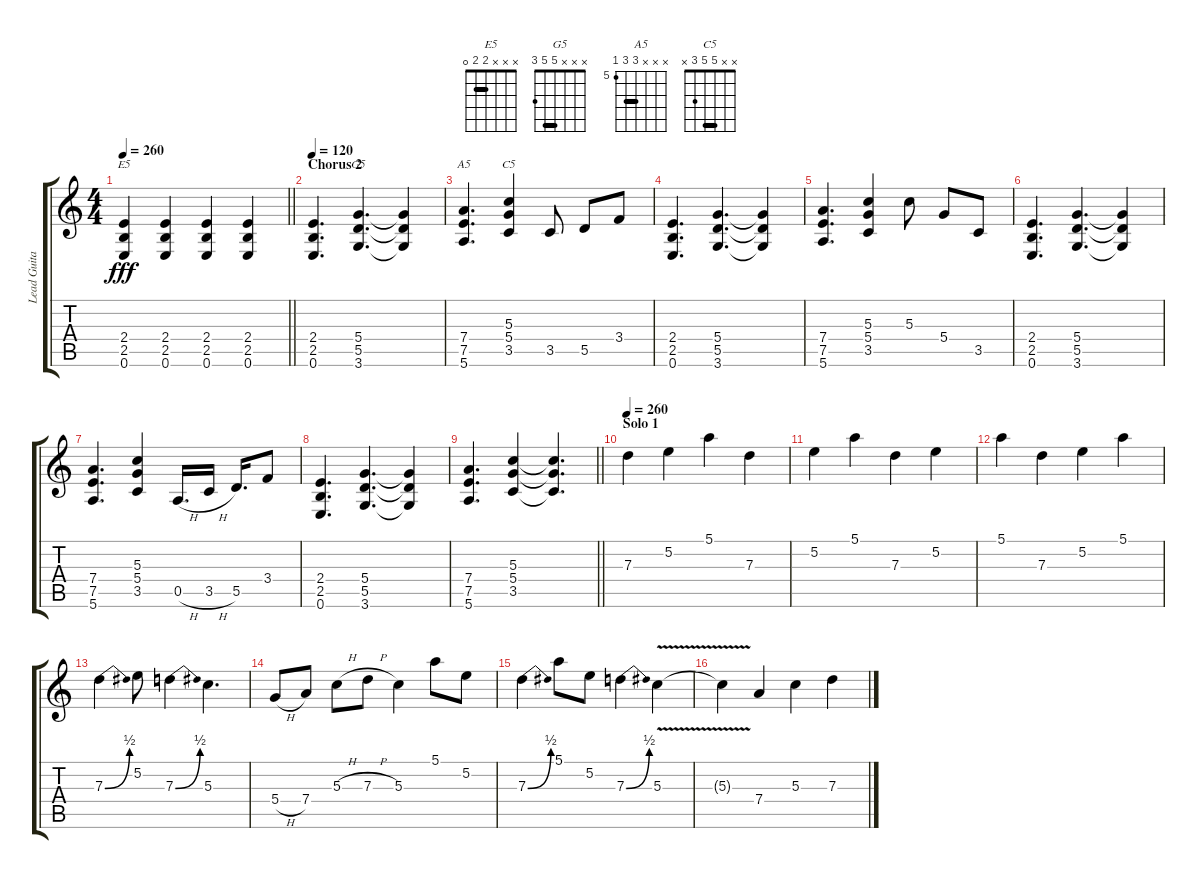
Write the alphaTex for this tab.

\track ("Lead Guitar" "Lead Guita") {instrument distortionguitar}
\staff {score tabs}
\tuning (E4 B3 G3 D3 A2 E2) {hide}
\chord ("E5" x x x 2 2 0) {barre 2}
\chord ("G5" x x x 5 5 3) {barre 5}
\chord ("A5" x x x 7 7 5) {firstfret 5 barre 7}
\chord ("C5" x x 5 5 3 x) {barre 5}
\ts (4 4)
\tempo 260
\clef g2
\barLineRight lightlight
\ks c
(2.4 2.5 0.6).4{ch "E5" dy fff} (2.4 2.5 0.6).4 (2.4 2.5 0.6).4 (2.4 2.5 0.6).4 |
\section ("" "Chorus 2")
\tempo 120
(2.4 2.5 0.6).4{d volume 10 instrument distortionguitar} (5.4 5.5 3.6).4{d ch "G5"} (5.4{t} 5.5{t} 3.6{t}).4 |
(7.4 7.5 5.6).4{d ch "A5"} (5.3 5.4 3.5).4{ch "C5"} 3.5.8 5.5.8 3.4.8 |
(2.4 2.5 0.6).4{d} (5.4 5.5 3.6).4{d} (5.4{t} 5.5{t} 3.6{t}).4 |
(7.4 7.5 5.6).4{d} (5.3 5.4 3.5).4 5.3.8 5.4.8 3.5.8 |
(2.4 2.5 0.6).4{d} (5.4 5.5 3.6).4{d} (5.4{t} 5.5{t} 3.6{t}).4 |
(7.4 7.5 5.6).4{d} (5.3 5.4 3.5).4 0.5{h}.16{d} 3.5{h}.16 5.5.16{d} 3.4.8 |
(2.4 2.5 0.6).4{d} (5.4 5.5 3.6).4{d} (5.4{t} 5.5{t} 3.6{t}).4 |
\barLineRight lightlight
(7.4 7.5 5.6).4{d} (5.3 5.4 3.5).4 (5.3{t} 5.4{t} 3.5{t}).4{d} |
\section ("" "Solo 1")
\tempo 260
7.3.4 5.2.4 5.1.4 7.3.4 |
5.2.4 5.1.4 7.3.4 5.2.4 |
5.1.4 7.3.4 5.2.4 5.1.4 |
7.3{be (bend 0 0 60 2)}.4 5.2.8 7.3{be (bend 0 0 60 2)}.4 5.3.4{d} |
5.4{h}.8 7.4.8 5.3{h}.8 7.3{h}.8 5.3.4 5.1.8 5.2.8 |
7.3{be (bend 0 0 60 2)}.4 5.1.8 5.2.8 7.3{be (bend 0 0 60 2)}.4 5.3{v}.4 |
5.3{t}.4 7.4.4 5.3.4 7.3.4
